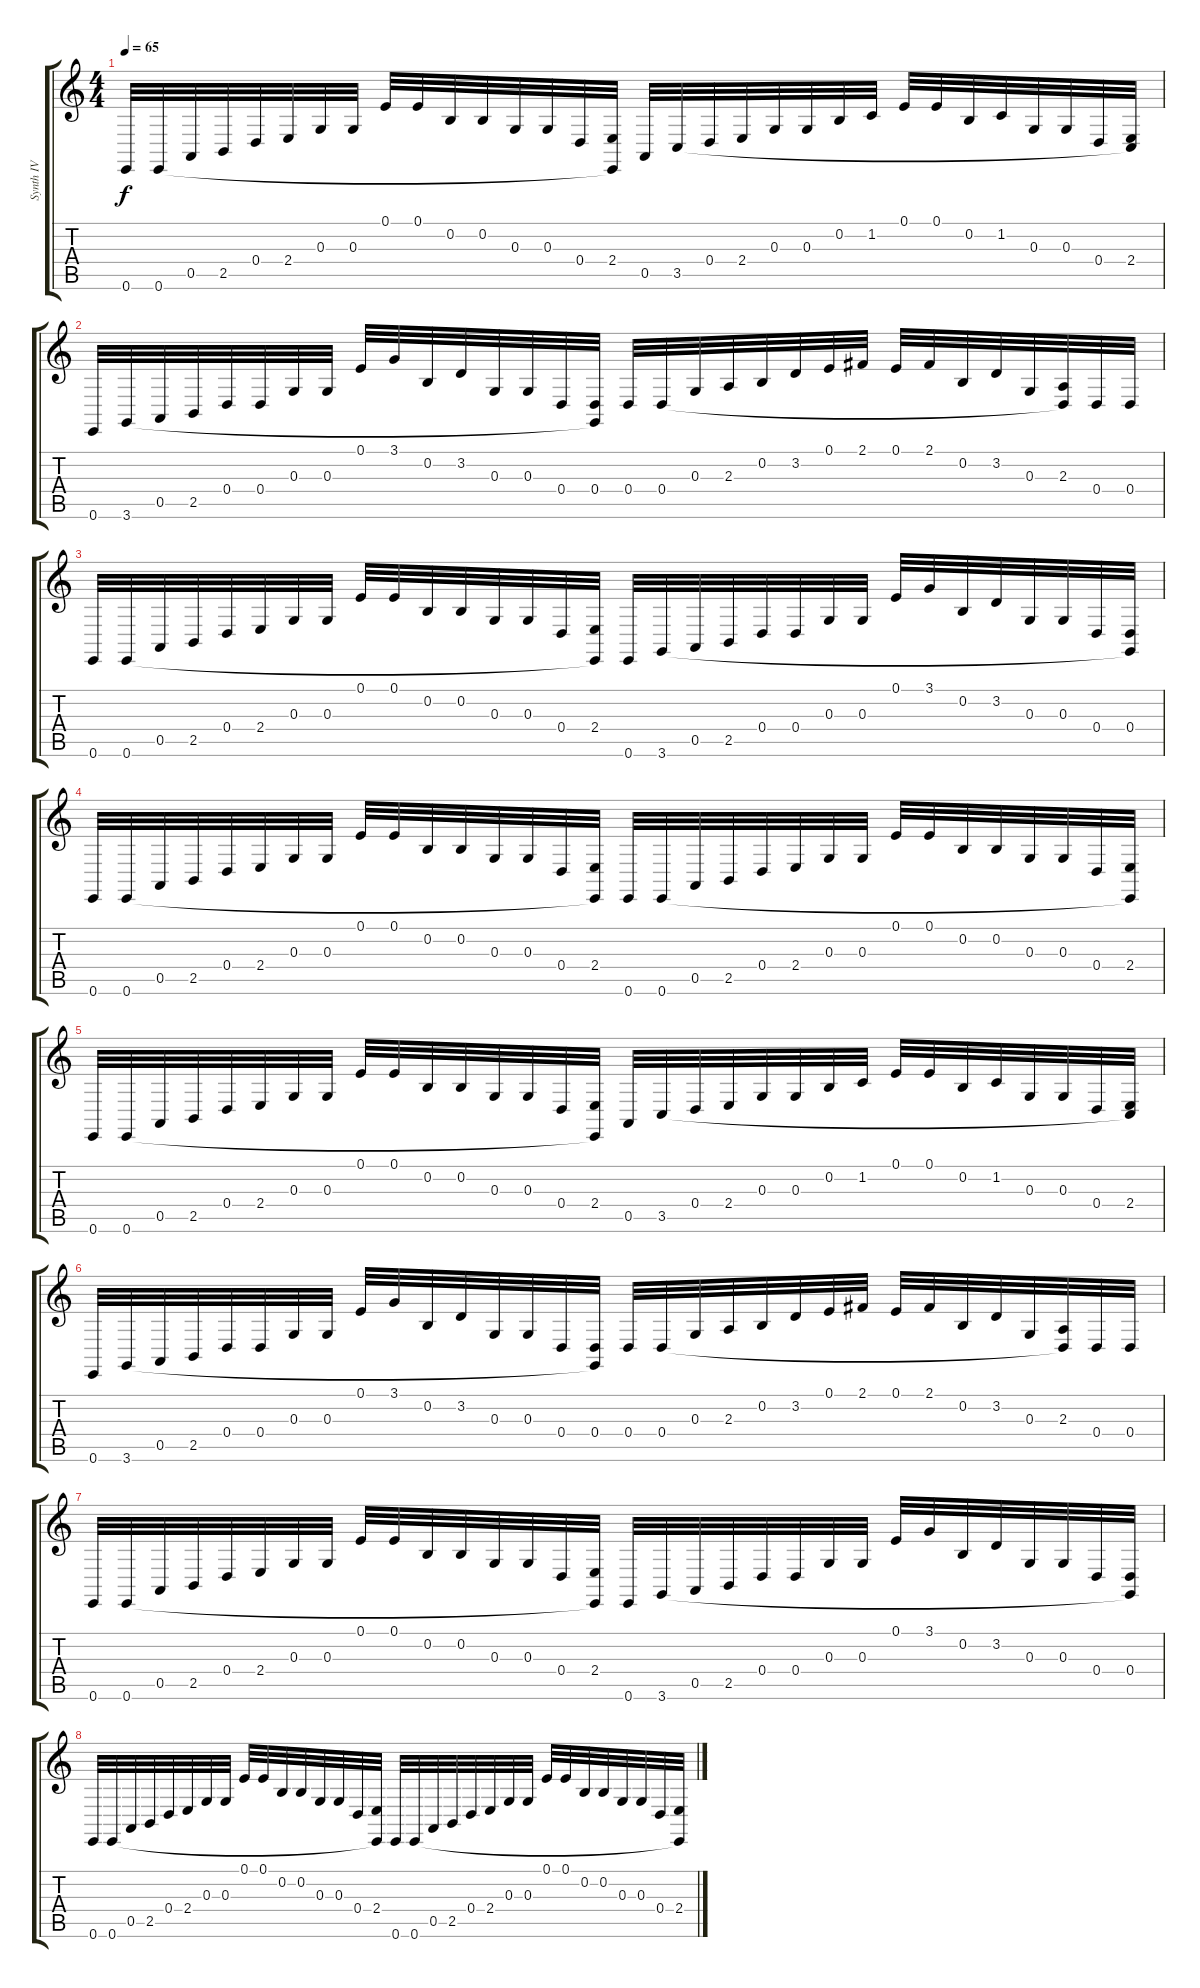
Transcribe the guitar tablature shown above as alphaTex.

\track ("Synth IV" "Synth IV") {instrument churchorgan}
\staff {score tabs}
\tuning (E4 B3 G3 D3 A2 E2) {hide}
\ts (4 4)
\tempo 65
\clef g2
\ks c
0.6.32{dy f} 0.6.32 0.5.32 2.5.32 0.4.32 2.4.32 0.3.32 0.3.32 0.1.32 0.1.32 0.2.32 0.2.32 0.3.32 0.3.32 0.4.32 (2.4 0.6{t}).32 0.5.32 3.5.32 0.4.32 2.4.32 0.3.32 0.3.32 0.2.32 1.2.32 0.1.32 0.1.32 0.2.32 1.2.32 0.3.32 0.3.32 0.4.32 (2.4 3.5{t}).32 |
0.6.32 3.6.32 0.5.32 2.5.32 0.4.32 0.4.32 0.3.32 0.3.32 0.1.32 3.1.32 0.2.32 3.2.32 0.3.32 0.3.32 0.4.32 (0.4 3.6{t}).32 0.4.32 0.4.32 0.3.32 2.3.32 0.2.32 3.2.32 0.1.32 2.1.32 0.1.32 2.1.32 0.2.32 3.2.32 0.3.32 (2.3 0.4{t}).32 0.4.32 0.4.32 |
0.6.32 0.6.32 0.5.32 2.5.32 0.4.32 2.4.32 0.3.32 0.3.32 0.1.32 0.1.32 0.2.32 0.2.32 0.3.32 0.3.32 0.4.32 (2.4 0.6{t}).32 0.6.32 3.6.32 0.5.32 2.5.32 0.4.32 0.4.32 0.3.32 0.3.32 0.1.32 3.1.32 0.2.32 3.2.32 0.3.32 0.3.32 0.4.32 (0.4 3.6{t}).32 |
0.6.32 0.6.32 0.5.32 2.5.32 0.4.32 2.4.32 0.3.32 0.3.32 0.1.32 0.1.32 0.2.32 0.2.32 0.3.32 0.3.32 0.4.32 (2.4 0.6{t}).32 0.6.32 0.6.32 0.5.32 2.5.32 0.4.32 2.4.32 0.3.32 0.3.32 0.1.32 0.1.32 0.2.32 0.2.32 0.3.32 0.3.32 0.4.32 (2.4 0.6{t}).32 |
0.6.32 0.6.32 0.5.32 2.5.32 0.4.32 2.4.32 0.3.32 0.3.32 0.1.32 0.1.32 0.2.32 0.2.32 0.3.32 0.3.32 0.4.32 (2.4 0.6{t}).32 0.5.32 3.5.32 0.4.32 2.4.32 0.3.32 0.3.32 0.2.32 1.2.32 0.1.32 0.1.32 0.2.32 1.2.32 0.3.32 0.3.32 0.4.32 (2.4 3.5{t}).32 |
0.6.32 3.6.32 0.5.32 2.5.32 0.4.32 0.4.32 0.3.32 0.3.32 0.1.32 3.1.32 0.2.32 3.2.32 0.3.32 0.3.32 0.4.32 (0.4 3.6{t}).32 0.4.32 0.4.32 0.3.32 2.3.32 0.2.32 3.2.32 0.1.32 2.1.32 0.1.32 2.1.32 0.2.32 3.2.32 0.3.32 (2.3 0.4{t}).32 0.4.32 0.4.32 |
0.6.32 0.6.32 0.5.32 2.5.32 0.4.32 2.4.32 0.3.32 0.3.32 0.1.32 0.1.32 0.2.32 0.2.32 0.3.32 0.3.32 0.4.32 (2.4 0.6{t}).32 0.6.32 3.6.32 0.5.32 2.5.32 0.4.32 0.4.32 0.3.32 0.3.32 0.1.32 3.1.32 0.2.32 3.2.32 0.3.32 0.3.32 0.4.32 (0.4 3.6{t}).32 |
0.6.32 0.6.32 0.5.32 2.5.32 0.4.32 2.4.32 0.3.32 0.3.32 0.1.32 0.1.32 0.2.32 0.2.32 0.3.32 0.3.32 0.4.32 (2.4 0.6{t}).32 0.6.32 0.6.32 0.5.32 2.5.32 0.4.32 2.4.32 0.3.32 0.3.32 0.1.32 0.1.32 0.2.32 0.2.32 0.3.32 0.3.32 0.4.32 (2.4 0.6{t}).32
